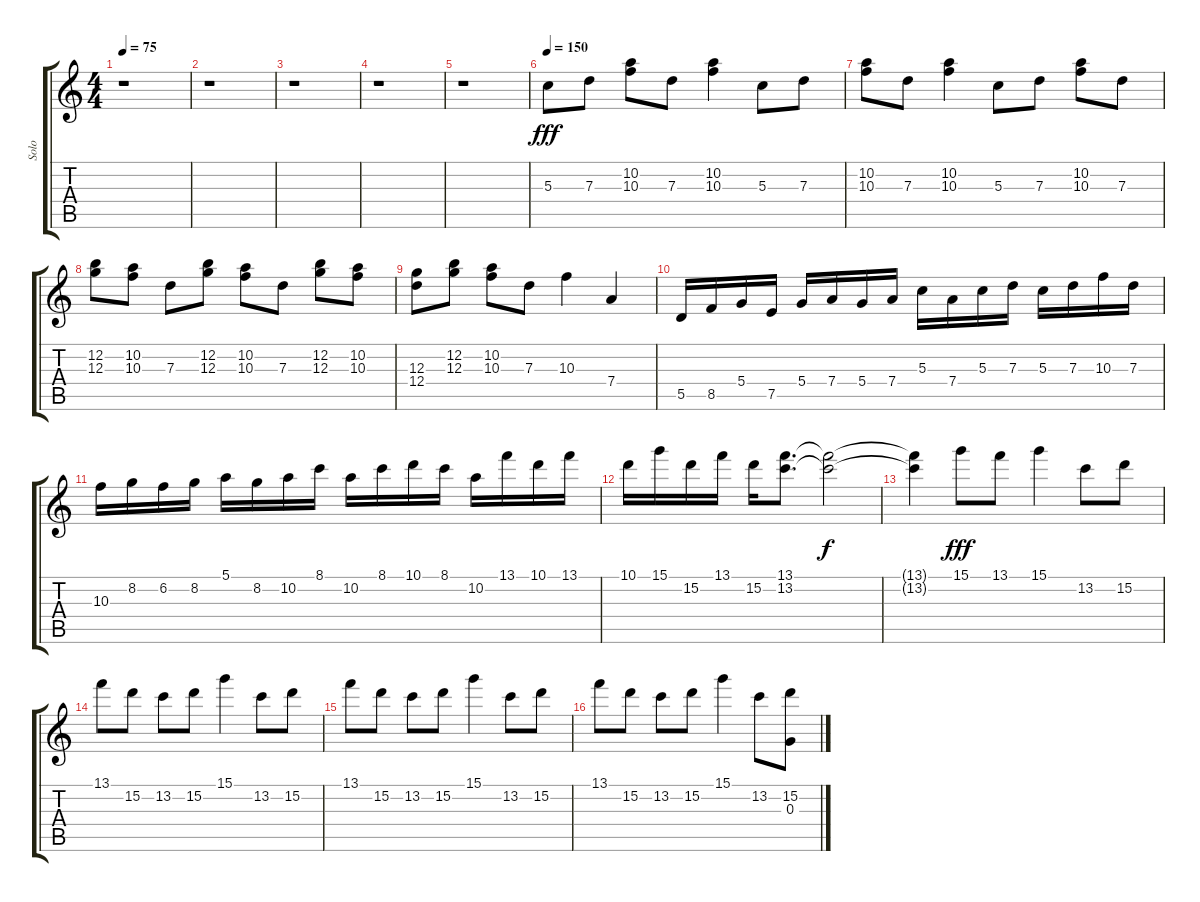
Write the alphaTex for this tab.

\track ("Solo" "Solo") {instrument distortionguitar}
\staff {score tabs}
\tuning (E4 B3 G3 D3 A2 E2) {hide}
\ts (4 4)
\tempo 75
\clef g2
\ks c
r.1{dy fff} |
r.1 |
r.1 |
r.1 |
r.1 |
\tempo 150
5.3.8{instrument distortionguitar} 7.3.8 (10.2 10.3).8 7.3.8 (10.2 10.3).4 5.3.8 7.3.8 |
(10.2 10.3).8 7.3.8 (10.2 10.3).4 5.3.8 7.3.8 (10.2 10.3).8 7.3.8 |
(12.2 12.3).8 (10.2 10.3).8 7.3.8 (12.2 12.3).8 (10.2 10.3).8 7.3.8 (12.2 12.3).8 (10.2 10.3).8 |
(12.3 12.4).8 (12.2 12.3).8 (10.2 10.3).8 7.3.8 10.3.4 7.4.4 |
5.5.16 8.5.16 5.4.16 7.5.16 5.4.16 7.4.16 5.4.16 7.4.16 5.3.16 7.4.16 5.3.16 7.3.16 5.3.16 7.3.16 10.3.16 7.3.16 |
10.3.16 8.2.16 6.2.16 8.2.16 5.1.16 8.2.16 10.2.16 8.1.16 10.2.16 8.1.16 10.1.16 8.1.16 10.2.16 13.1.16 10.1.16 13.1.16 |
10.1.16 15.1.16 15.2.16 13.1.16 15.2.16 (13.1 13.2).8{d} (13.1{t} 13.2{t}).2{dy f} |
(13.1{t} 13.2{t}).4 15.1.8{dy fff} 13.1.8 15.1.4 13.2.8 15.2.8 |
13.1.8 15.2.8 13.2.8 15.2.8 15.1.4 13.2.8 15.2.8 |
13.1.8 15.2.8 13.2.8 15.2.8 15.1.4 13.2.8 15.2.8 |
13.1.8 15.2.8 13.2.8 15.2.8 15.1.4 13.2.8 (15.2 0.3).8
